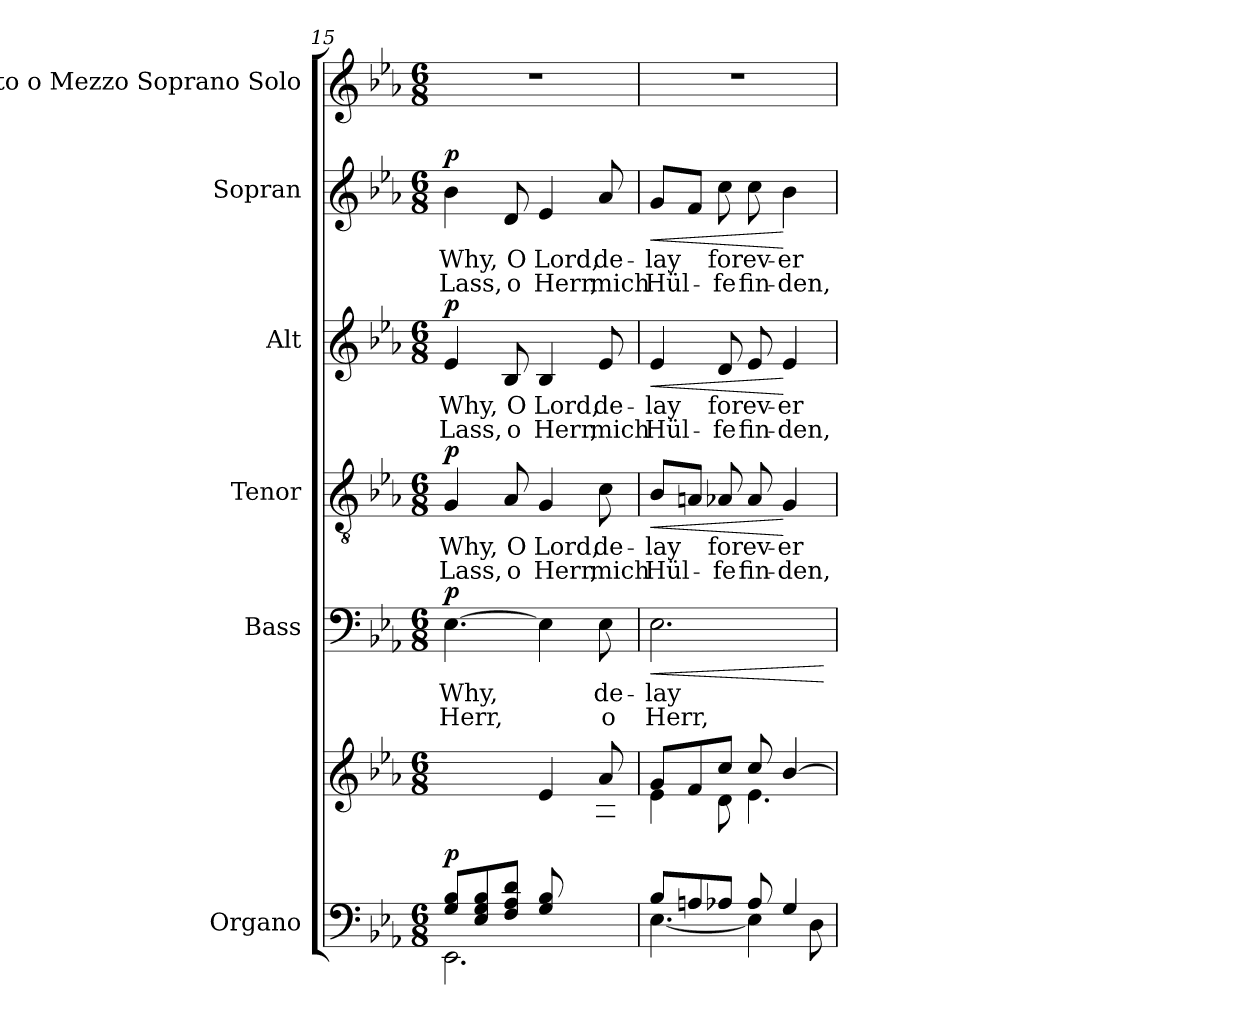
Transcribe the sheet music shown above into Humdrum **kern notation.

**kern	**kern	**dynam	**kern	**text	**text	**dynam	**kern	**text	**text	**dynam	**kern	**text	**text	**dynam	**kern	**text	**text	**dynam	**kern
*part6	*part6	*part6	*part5	*part5	*part5	*part5	*part4	*part4	*part4	*part4	*part3	*part3	*part3	*part3	*part2	*part2	*part2	*part2	*part1
*staff7	*staff6	*staff6/7	*staff5	*staff5	*staff5	*staff5	*staff4	*staff4	*staff4	*staff4	*staff3	*staff3	*staff3	*staff3	*staff2	*staff2	*staff2	*staff2	*staff1
*I"Organo	*	*	*I"Bass	*	*	*	*I"Tenor	*	*	*	*I"Alt	*	*	*	*I"Sopran	*	*	*	*I"Alto o Mezzo Soprano Solo
*	*	*	*I'B	*	*	*	*I'T	*	*	*	*I'A	*	*	*	*I'S	*	*	*	*I'S o l o
*clefF4	*clefG2	*	*clefF4	*	*	*	*clefGv2	*	*	*	*clefG2	*	*	*	*clefG2	*	*	*	*clefG2
*k[b-e-a-]	*k[b-e-a-]	*	*k[b-e-a-]	*	*	*	*k[b-e-a-]	*	*	*	*k[b-e-a-]	*	*	*	*k[b-e-a-]	*	*	*	*k[b-e-a-]
*E-:	*E-:	*	*E-:	*	*	*	*E-:	*	*	*	*E-:	*	*	*	*E-:	*	*	*	*E-:
*M6/8	*M6/8	*	*M6/8	*	*	*	*M6/8	*	*	*	*M6/8	*	*	*	*M6/8	*	*	*	*M6/8
=15	=15	=15	=15	=15	=15	=15	=15	=15	=15	=15	=15	=15	=15	=15	=15	=15	=15	=15	=15
*^	*^	*	*	*	*	*	*	*	*	*	*	*	*	*	*	*	*	*	*
*	*^	*	*	*	*	*	*	*	*	*	*	*	*	*	*	*	*	*	*	*	*
!	!	!	!	!	!LO:DY:a=2	!	!	!	!LO:DY:a	!	!	!	!LO:DY:a	!	!	!	!LO:DY:a	!	!	!	!LO:DY:a	!
8G/ 8B-/L	4.ryy	2.EE-\	4.ryy	2ryy	p	[4.E-\	Why,	Herr,	p	4G/	Why,	Lass,	p	4e-/	Why,	Lass,	p	4b-\	Why,	Lass,	p	2.r
8E-/ 8G/ 8B-/	.	.	.	.	.	.	.	.	.	.	.	.	.	.	.	.	.	.	.	.	.	.
8F/ 8A-/ 8d/J	.	.	.	.	.	.	.	.	.	8A-/	O	o	.	8B-/	O	o	.	8d/	O	o	.	.
4.ryy	8G/ 8B-/L	.	4e-/	.	.	4E-\]	.	.	.	4G/	Lord,	Herr,	.	4B-/	Lord,	Herr,	.	4e-/	Lord,	Herr,	.	.
.	4ryy	.	.	8d-X\	.	.	.	.	.	.	.	.	.	.	.	.	.	.	.	.	.	.
.	.	.	8a-/	8A-\ 8c\J	.	8E-\	de-	o	.	8c\	de-	mich	.	8e-/	de-	mich	.	8a-/	de-	mich	.	.
*	*v	*v	*	*	*	*	*	*	*	*	*	*	*	*	*	*	*	*	*	*	*	*
=16	=16	=16	=16	=16	=16	=16	=16	=16	=16	=16	=16	=16	=16	=16	=16	=16	=16	=16	=16	=16	=16
!	!	!	!	!	!	!	!	!LO:HP:b	!	!	!	!LO:HP:b	!	!	!	!LO:HP:b	!	!	!	!LO:HP:b	!
8B-/L	[4.E-\	8g/L	4e-\	.	2.E-\	-lay	Herr,	<	8B-/L	-lay	Hül-	<	4e-/	-lay	Hül-	<	8g/L	-lay	Hül-	<	2.r
8An/	.	8f/	.	.	.	.	.	.	8An/J	.	.	.	.	.	.	.	8f/J	.	.	.	.
8A-X/J	.	8cc/J	8d\	.	.	.	.	.	8A-X/	for	-fe	.	8d/	for	-fe	.	8cc\	for	-fe	.	.
8A-/	4E-\]	8cc/	4.e-\	.	.	.	.	.	8A-/	ev-	fin-	.	8e-/	ev-	fin-	.	8cc\	ev-	fin-	.	.
4G/	.	[4b-/	.	.	.	.	.	.	4G/	-er	-den,	[	4e-/	-er	-den,	[	4b-\	-er	-den,	[	.
.	8D\	.	.	.	.	.	.	.	.	.	.	.	.	.	.	.	.	.	.	.	.
*v	*v	*	*	*	*	*	*	*	*	*	*	*	*	*	*	*	*	*	*	*	*
*	*v	*v	*	*	*	*	*	*	*	*	*	*	*	*	*	*	*	*	*	*
.	.	.	.	.	.	[	.	.	.	.	.	.	.	.	.	.	.	.	.
=	=	=	=	=	=	=	=	=	=	=	=	=	=	=	=	=	=	=	=
*-	*-	*-	*-	*-	*-	*-	*-	*-	*-	*-	*-	*-	*-	*-	*-	*-	*-	*-	*-
